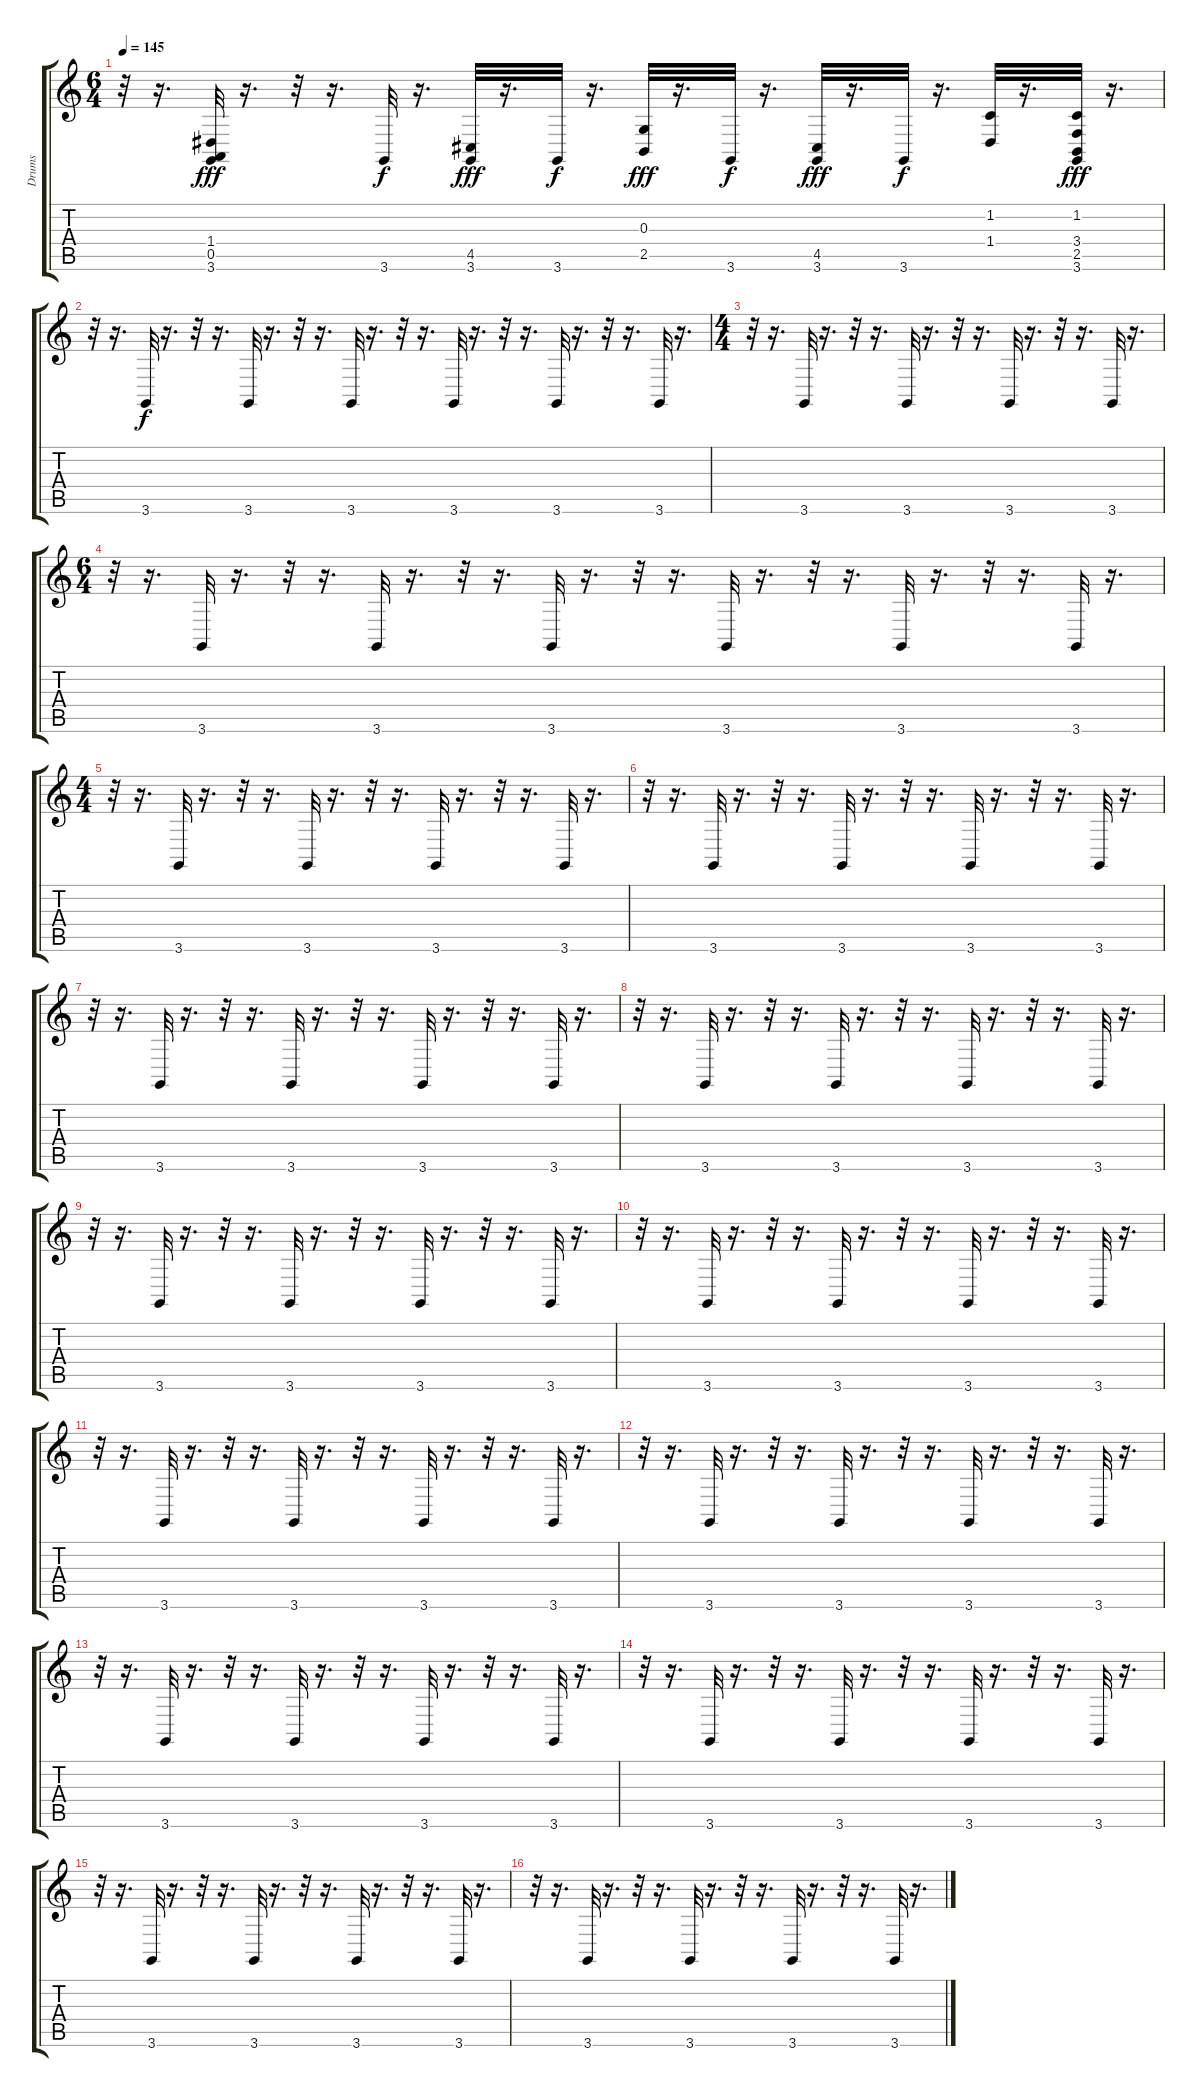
\track ("Drums" "Drums") {instrument melodictom}
\staff {score tabs}
\tuning (E4 B3 G3 D3 A2 E2) {hide}
\ts (6 4)
\tempo 145
\clef g2
\ks c
r.32{dy fff balance 12} r.16{d} (1.4 0.5 3.6).32{balance 4} r.16{d} r.32{balance 12} r.16{d} 3.6.32{dy f balance 4} r.16{d} (4.5 3.6).32{dy fff balance 12} r.16{d} 3.6.32{dy f balance 4} r.16{d} (0.3 2.5).32{dy fff balance 12} r.16{d} 3.6.32{dy f balance 4} r.16{d} (4.5 3.6).32{dy fff balance 12} r.16{d} 3.6.32{dy f balance 4} r.16{d} (1.2 1.4).32{balance 12} r.16{d} (1.2 3.4 2.5 3.6).32{dy fff balance 4} r.16{d} |
r.32{balance 12} r.16{d} 3.6.32{dy f balance 4} r.16{d} r.32{balance 12} r.16{d} 3.6.32{balance 4} r.16{d} r.32{balance 12} r.16{d} 3.6.32{balance 4} r.16{d} r.32{balance 12} r.16{d} 3.6.32{balance 4} r.16{d} r.32{balance 12} r.16{d} 3.6.32{balance 4} r.16{d} r.32{balance 12} r.16{d} 3.6.32{balance 4} r.16{d} |
\ts (4 4)
r.32{balance 12} r.16{d} 3.6.32{balance 4} r.16{d} r.32{balance 12} r.16{d} 3.6.32{balance 4} r.16{d} r.32{balance 12} r.16{d} 3.6.32{balance 4} r.16{d} r.32{balance 12} r.16{d} 3.6.32{balance 4} r.16{d} |
\ts (6 4)
r.32{balance 12} r.16{d} 3.6.32{balance 4} r.16{d} r.32{balance 12} r.16{d} 3.6.32{balance 4} r.16{d} r.32{balance 12} r.16{d} 3.6.32{balance 4} r.16{d} r.32{balance 12} r.16{d} 3.6.32{balance 4} r.16{d} r.32{balance 12} r.16{d} 3.6.32{balance 4} r.16{d} r.32{balance 12} r.16{d} 3.6.32{balance 4} r.16{d} |
\ts (4 4)
r.32{balance 12} r.16{d} 3.6.32{balance 4} r.16{d} r.32{balance 12} r.16{d} 3.6.32{balance 4} r.16{d} r.32{balance 12} r.16{d} 3.6.32{balance 4} r.16{d} r.32{balance 12} r.16{d} 3.6.32{balance 4} r.16{d} |
r.32{balance 12} r.16{d} 3.6.32{balance 4} r.16{d} r.32{balance 12} r.16{d} 3.6.32{balance 4} r.16{d} r.32{balance 12} r.16{d} 3.6.32{balance 4} r.16{d} r.32{balance 12} r.16{d} 3.6.32{balance 4} r.16{d} |
r.32{balance 12} r.16{d} 3.6.32{balance 4} r.16{d} r.32{balance 12} r.16{d} 3.6.32{balance 4} r.16{d} r.32{balance 12} r.16{d} 3.6.32{balance 4} r.16{d} r.32{balance 12} r.16{d} 3.6.32{balance 4} r.16{d} |
r.32{balance 12} r.16{d} 3.6.32{balance 4} r.16{d} r.32{balance 12} r.16{d} 3.6.32{balance 4} r.16{d} r.32{balance 12} r.16{d} 3.6.32{balance 4} r.16{d} r.32{balance 12} r.16{d} 3.6.32{balance 4} r.16{d} |
r.32{balance 12} r.16{d} 3.6.32{balance 4} r.16{d} r.32{balance 12} r.16{d} 3.6.32{balance 4} r.16{d} r.32{balance 12} r.16{d} 3.6.32{balance 4} r.16{d} r.32{balance 12} r.16{d} 3.6.32{balance 4} r.16{d} |
r.32{balance 12} r.16{d} 3.6.32{balance 4} r.16{d} r.32{balance 12} r.16{d} 3.6.32{balance 4} r.16{d} r.32{balance 12} r.16{d} 3.6.32{balance 4} r.16{d} r.32{balance 12} r.16{d} 3.6.32{balance 4} r.16{d} |
r.32{balance 12} r.16{d} 3.6.32{balance 4} r.16{d} r.32{balance 12} r.16{d} 3.6.32{balance 4} r.16{d} r.32{balance 12} r.16{d} 3.6.32{balance 4} r.16{d} r.32{balance 12} r.16{d} 3.6.32{balance 4} r.16{d} |
r.32{balance 12} r.16{d} 3.6.32{balance 4} r.16{d} r.32{balance 12} r.16{d} 3.6.32{balance 4} r.16{d} r.32{balance 12} r.16{d} 3.6.32{balance 4} r.16{d} r.32{balance 12} r.16{d} 3.6.32{balance 4} r.16{d} |
r.32{balance 12} r.16{d} 3.6.32{balance 4} r.16{d} r.32{balance 12} r.16{d} 3.6.32{balance 4} r.16{d} r.32{balance 12} r.16{d} 3.6.32{balance 4} r.16{d} r.32{balance 12} r.16{d} 3.6.32{balance 4} r.16{d} |
r.32{balance 12} r.16{d} 3.6.32{balance 4} r.16{d} r.32{balance 12} r.16{d} 3.6.32{balance 4} r.16{d} r.32{balance 12} r.16{d} 3.6.32{balance 4} r.16{d} r.32{balance 12} r.16{d} 3.6.32{balance 4} r.16{d} |
r.32{balance 12} r.16{d} 3.6.32{balance 4} r.16{d} r.32{balance 12} r.16{d} 3.6.32{balance 4} r.16{d} r.32{balance 12} r.16{d} 3.6.32{balance 4} r.16{d} r.32{balance 12} r.16{d} 3.6.32{balance 4} r.16{d} |
r.32{balance 12} r.16{d} 3.6.32{balance 4} r.16{d} r.32{balance 12} r.16{d} 3.6.32{balance 4} r.16{d} r.32{balance 12} r.16{d} 3.6.32{balance 4} r.16{d} r.32{balance 12} r.16{d} 3.6.32{balance 4} r.16{d}
